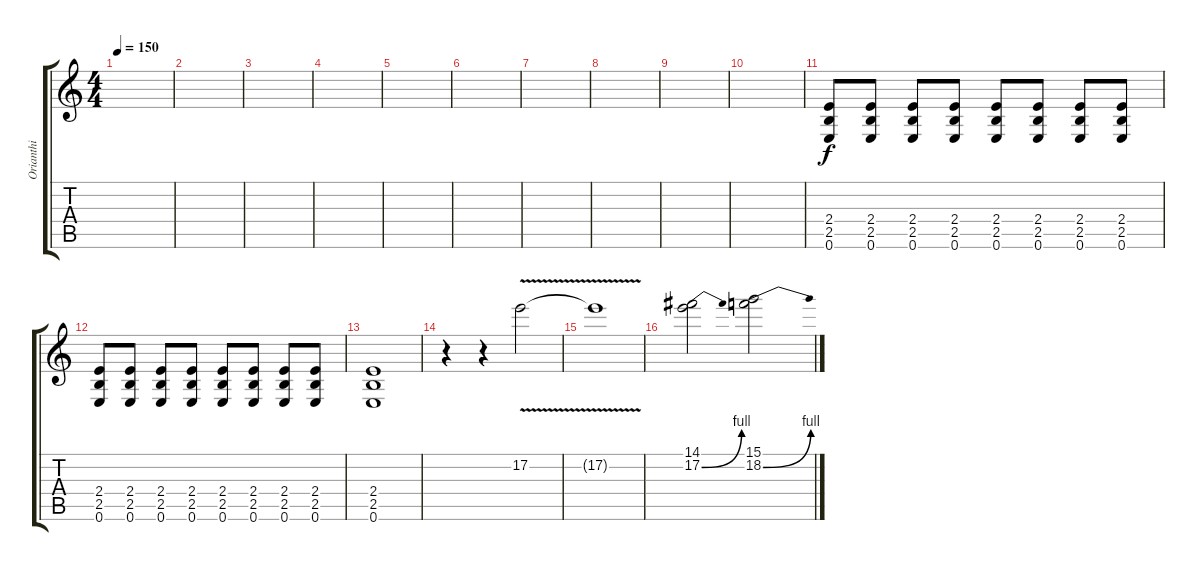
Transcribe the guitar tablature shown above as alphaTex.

\track ("Orianthi" "Orianthi") {instrument overdrivenguitar}
\staff {score tabs}
\tuning (E4 B3 G3 D3 A2 E2) {hide}
\ts (4 4)
\tempo 150
\clef g2
\ks c
|
|
|
|
|
|
|
|
|
|
(2.4 2.5 0.6).8 (2.4 2.5 0.6).8 (2.4 2.5 0.6).8 (2.4 2.5 0.6).8 (2.4 2.5 0.6).8 (2.4 2.5 0.6).8 (2.4 2.5 0.6).8 (2.4 2.5 0.6).8 |
(2.4 2.5 0.6).8 (2.4 2.5 0.6).8 (2.4 2.5 0.6).8 (2.4 2.5 0.6).8 (2.4 2.5 0.6).8 (2.4 2.5 0.6).8 (2.4 2.5 0.6).8 (2.4 2.5 0.6).8 |
(2.4 2.5 0.6).1 |
r.4 r.4 17.2{v}.2 |
17.2{t}.1 |
(14.1 17.2{be (bend 0 0 60 4)}).2 (15.1 18.2{be (bend 0 0 60 4)}).2
